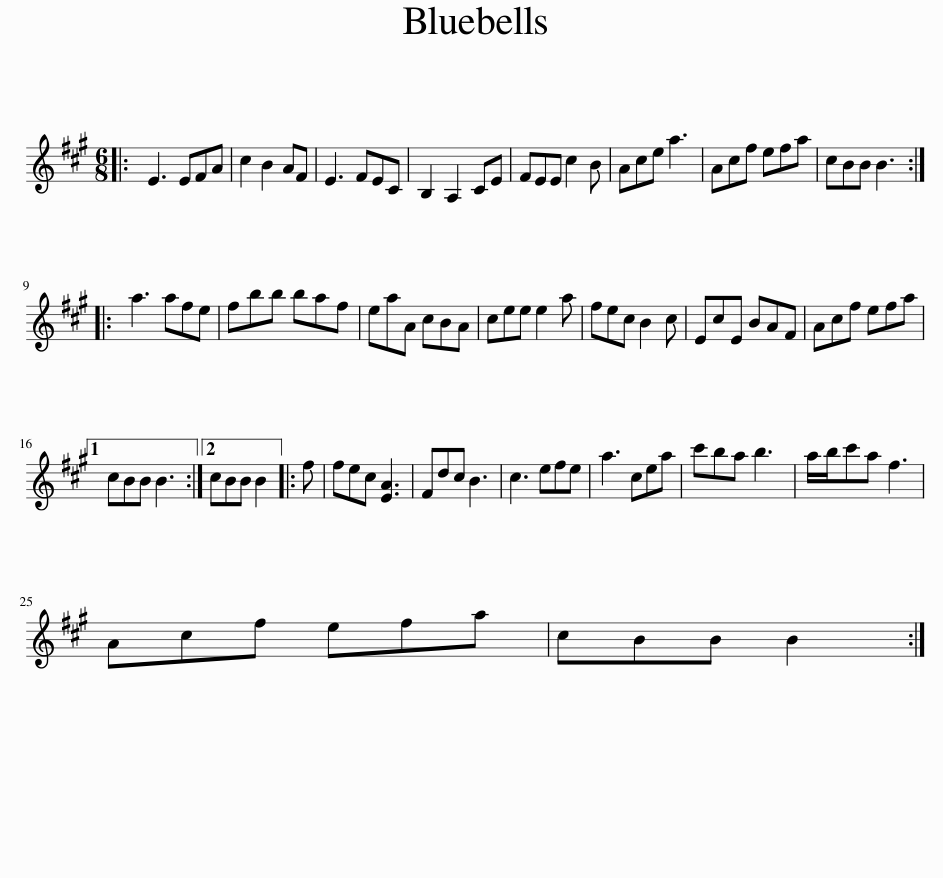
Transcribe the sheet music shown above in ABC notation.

X:1
L:1/8
M:6/8
I:linebreak $
K:A
V:1 treble
V:1
|: E3 EFA | c2 B2 AF | E3 FEC | B,2 A,2 CE | FEE c2 B | %5
 Ace a3 | Acf efa | cBB B3 ::$ a3 afe | fbb baf | %10
 eaA cBA | cee e2 a | fec B2 c | EcE BAF | Acf efa |1$ %15
 cBB B3 :|2 cBB B2 |: f | fec [EA]3 | Fdc B3 | %20
 c3 efe | a3 cea | c'ba b3 | a/b/c'a f3 |$ Acf efa | %25
 cBB B2 :| %26
